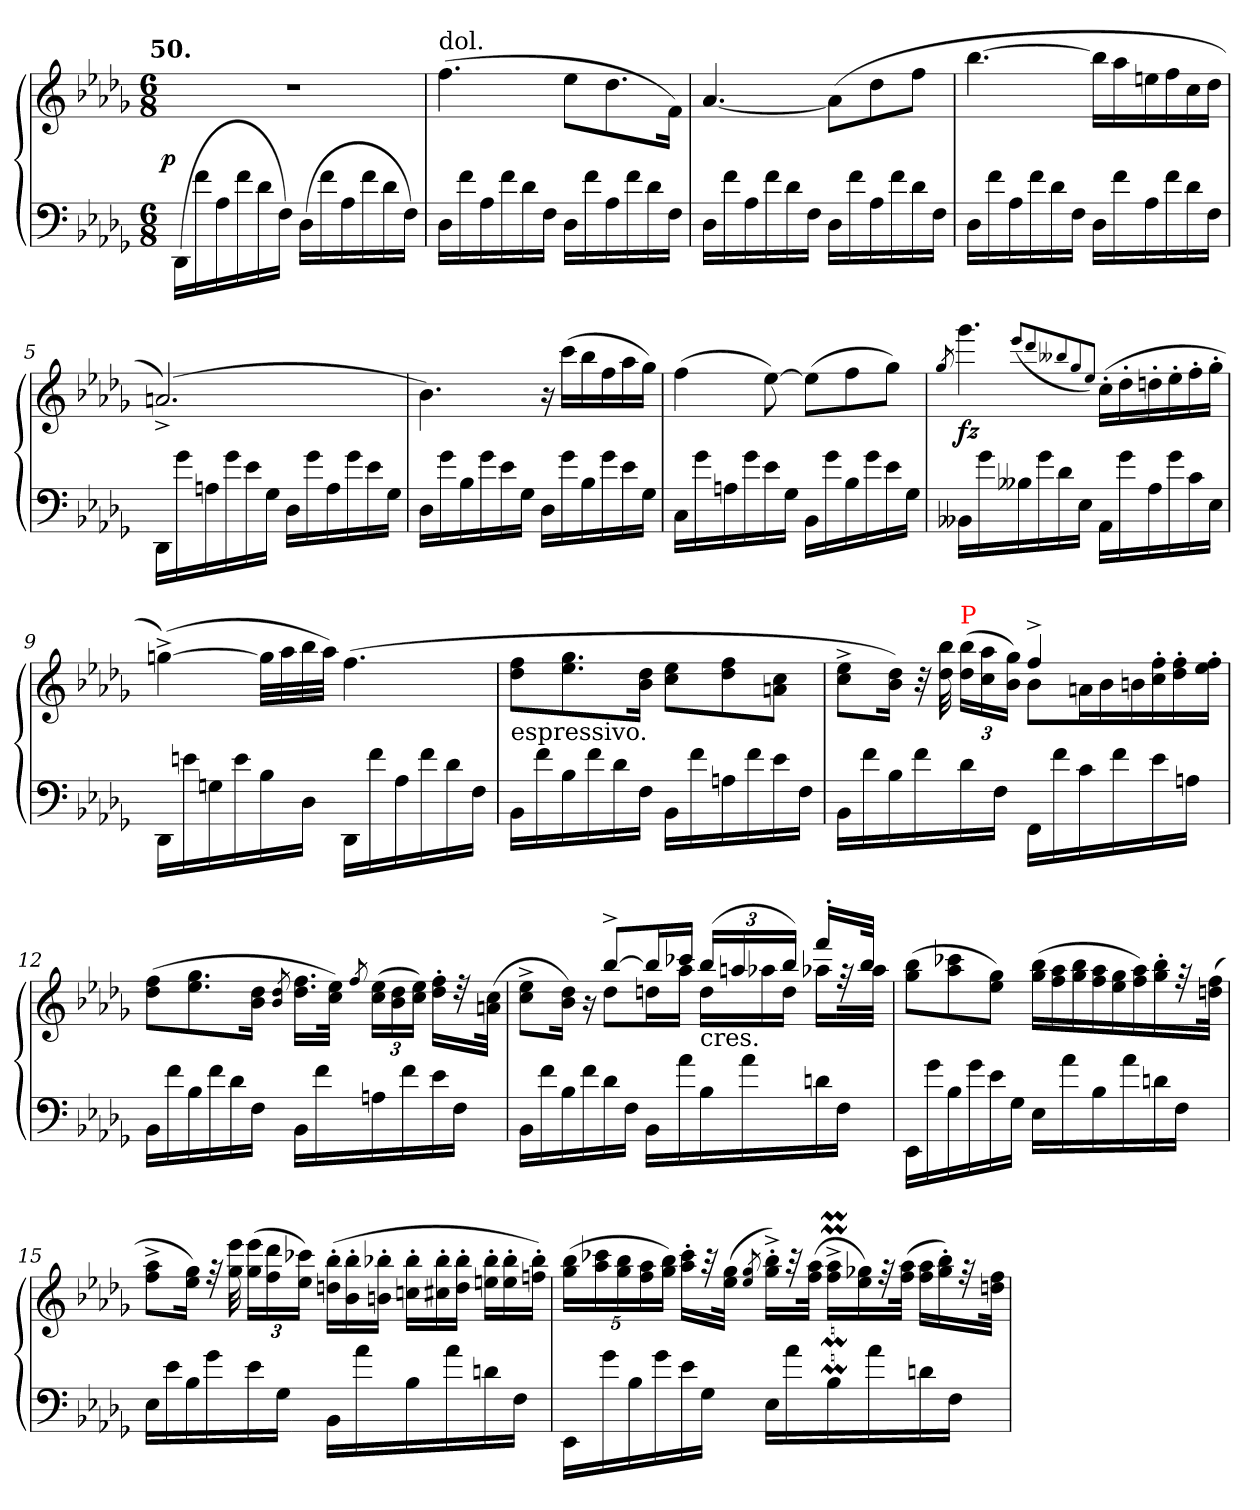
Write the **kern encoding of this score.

**kern	**kern	**dynam
*part1	*part1	*part1
*staff2	*staff1	*staff1/2
*clefF4	*clefG2	*
*k[b-e-a-d-g-]	*k[b-e-a-d-g-]	*
*D-:	*D-:	*
!!LO:TX:omd:t= 50.
*M6/8	*M6/8	*
*MM75	*MM75	*
=1	=1	=1
!	!	!LO:DY:rj
(>16DD-\LL	2.rdd	p
16f	.	.
16A-	.	.
16f	.	.
16d-	.	.
16FJJ)	.	.
(>16D-LL	.	.
16f	.	.
16A-	.	.
16f	.	.
16d-	.	.
16FJJ)	.	.
=2	=2	=2
!	!LO:TX:a:t=dol.	!
16D-LL	(>4.ff	.
16f	.	.
16A-	.	.
16f	.	.
16d-	.	.
16FJJ	.	.
16D-LL	8ee-L	.
16f	.	.
16A-	8.dd-	.
16f	.	.
16d-	.	.
16FJJ	16fJk)	.
=3	=3	=3
16D-LL	[4.a-	.
16f	.	.
16A-	.	.
16f	.	.
16d-	.	.
16FJJ	.	.
16D-LL	(>8a-L]	.
16f	.	.
16A-	8dd-	.
16f	.	.
16d-	8ffJ	.
16FJJ	.	.
=4	=4	=4
16D-LL	[4.bb-	.
16f	.	.
16A-	.	.
16f	.	.
16d-	.	.
16FJJ	.	.
16D-LL	16bb-LL]	.
16f	16aa-	.
16A-	16een	.
16f	16ff	.
16d-	16cc	.
16FJJ	16dd-JJ	.
=5	=5	=5
16DD-LL	(<2.an^>/)	.
16g-	.	.
16An	.	.
16g-	.	.
16e-	.	.
16G-JJ	.	.
16D-LL	.	.
16g-	.	.
16A	.	.
16g-	.	.
16e-	.	.
16G-JJ	.	.
=6	=6	=6
16D-LL	4.b-)	.
16g-	.	.
16B-	.	.
16g-	.	.
16e-	.	.
16G-JJ	.	.
16D-LL	16r	.
16g-	(>16cccLL	.
16B-	16bb-	.
16g-	16ff	.
16e-	16aa-	.
16G-JJ	16gg-JJ)	.
=7	=7	=7
16CLL	(>4ff	.
16g-	.	.
16An	.	.
16g-	.	.
16e-	[8ee-)	.
16G-JJ	.	.
16BB-LL	(>8ee-L]	.
16g-	.	.
16B-	8ff	.
16g-	.	.
16e-	8gg-J)	.
16G-JJ	.	.
=8	=8	=8
.	8qgg-/	.
16BB--XLL	4.ggg-	fz
16g-	.	.
16B--X	.	.
16g-	.	.
16d-	.	.
16E-JJ	.	.
.	(<8qeee-/L	.
.	8qddd-/	.
.	8qbb--X/	.
.	8qgg-/	.
.	8qee-/J)	.
16AA-LL	(>16cc'>LL	.
16g-	16dd-'>	.
16A-	16ddn'>	.
16g-	16ee-'>	.
16c	16ff'>	.
16E-JJ	16gg-'>JJ	.
=9	=9	=9
16DD-LL	(>[4ggn^<)	.
16en	.	.
16Gn	.	.
16e	.	.
16B-	32ggLLL]	.
.	32aa-	.
16D-JJ	32bb-	.
.	32aa-JJJ)	.
16DD-LL	(>4.ff	.
16f	.	.
16A-	.	.
16f	.	.
16d-	.	.
16FJJ	.	.
=10	=10	=10
!	!LO:TX:b:t=espressivo.	!
16BB-LL	8ff 8dd-L	.
16f	.	.
16B-	8.gg- 8.ee-	.
16f	.	.
16d-	.	.
16FJJ	16dd- 16b-Jk	.
16BB-LL	8ee- 8ccL	.
16f	.	.
16An	8ff 8dd-	.
16f	.	.
16e-	8cc 8anJ	.
16FJJ	.	.
=11	=11	=11
*	*^	*
16BB-LL	4.ryy	8ee-^< 8cc^<L	.
16f	.	.	.
16B-	.	16dd- 16b-Jk)	.
16f	.	32r	.
.	.	32bb- 32dd-	.
*	*	*Xbrackettup	*
!	!	!LO:TX:a:color=red:t=P	!
16d-	.	(>24bb- 24dd-LL	.
.	.	24aa- 24cc	.
16FJJ	.	.	.
.	.	24gg- 24b-JJ)	.
16FFLL	4ff^>	8b-L	.
16f	.	.	.
*	*	*Xtuplet	*
16c	.	24anL	.
.	.	24b-	.
16f	.	.	.
.	.	24bn	.
16e-	8ryy	24ff'> 24cc'>	.
.	.	24ff'> 24dd-'>	.
16AnJJ	.	.	.
.	.	24ff'> 24ee-'>JJ	.
*	*v	*v	*
=12	=12	=12
16BB-LL	(>8ff 8dd-L	.
16f	.	.
16B-	8.gg- 8.ee-	.
16f	.	.
16d-	.	.
16FJJ	16dd- 16b-Jk	.
.	8qb-/ 8qdd-/	.
16BB-LL	16.ff 16.dd-LL	.
16f	.	.
.	32ee- 32ccJJk)	.
.	8qff/	.
*	*tuplet	*
16An	(>24ee- 24ccLL	.
.	24dd- 24b-	.
16f	.	.
.	24ee- 24ccJJ)	.
16e-	16ff'> 16dd-'>LL	.
16FJJ	32rdd	.
.	(>32cc 32anJJk	.
=13	=13	=13
*	*^	*
16BB-LL	4ryy	8ee-^< 8cc^<L	.
16f	.	.	.
16B-	.	16dd- 16b-Jk)	.
16f	.	16r	.
16d-	[8bb-^>L	8dd-L	.
16FJJ	.	.	.
16BB-LL	16bb-L]	16ddnL	.
16a-	16ccc-XJJ	16aa-JJ	.
*	*	*Xtuplet	*
!	!LO:TX:c:t=cres.	!	!
16B-	(>24bb-LL	24ddLL	.
.	24aan	24aa-X	.
16a-	.	.	.
.	24bb-JJ)	24ddJJ	.
16dn	16fff'>LL	16aa-XLL	.
16FJJ	32rff	32ryy	.
.	32bb-JJk	32aa-JJk	.
*	*v	*v	*
=14	=14	=14
16EE-LL	(>8bb- 8gg-L	.
16g-	.	.
16B-	8ccc-X 8aa-	.
16g-	.	.
16e-	8gg- 8ee-J)	.
16G-JJ	.	.
16E-LL	(>24bb- 24gg-LL	.
.	24aa- 24ff	.
16a-	.	.
.	24bb- 24gg-	.
16B-	24aa- 24ff	.
.	24gg- 24ee-	.
16a-	.	.
.	24aa- 24ff)	.
16dn	16bb-'> 16gg-'>	.
16FJJ	32rff	.
.	(>32ff 32ddnJJk	.
=15	=15	=15
16E-LL	8aa-^< 8ff^<L	.
16e-	.	.
16B-	16gg- 16ee-Jk)	.
16g-	32rff	.
.	32eee- 32gg-	.
*	*tuplet	*
16e-	(>24eee- 24gg-LL	.
.	24ddd- 24ff	.
16G-JJ	.	.
.	24ccc-X 24ee-JJ)	.
*	*Xtuplet	*
16BB-LL	(>24bb-'> 24ddn'>LL	.
.	24bb-'> 24b-'>	.
16a-	.	.
.	24bb-X'> 24bn'>JJ	.
16B-	24bb-'> 24ccn'>LL	.
.	24bb-'> 24cc#X'>	.
16a-	.	.
.	24bb-'> 24dd'>JJ	.
16dn	24bb-'> 24een'>LL	.
.	24bb-'> 24ee'>	.
16FJJ	.	.
.	24bb-'> 24ffn'>JJ)	.
=16	=16	=16
*	*tuplet	*
16EE-LL	(>20bb- 20gg-LL	.
.	20ccc-X 20aa-	.
16g-	.	.
.	20bb- 20gg-	.
16B-	.	.
.	20aa- 20ff	.
16g-	.	.
.	20bb- 20gg-JJ)	.
16e-	16ccc-'> 16aa-'>LL	.
16G-JJ	32raa	.
.	(>32gg- 32ee-JJk	.
.	8qee-/ 8qgg-/	.
16E-LL	16bb-'>^< 16gg-'>^<LL)	.
16a-	32raa	.
.	(>32aa- 32ffJJk	.
*	*Xtuplet	*
16B-	24aa-M^< 24ffM^<LL	.
.	24gg- 24ee-)	.
16a-	.	.
.	48rff	.
.	(>48aa- 48ffJJk	.
16dn	24aa- 24ffLL	.
.	24bb-'> 24gg-'>)	.
16FJJ	.	.
.	48rff	.
.	48ff 48ddnJJk	.
=	=	=
*-	*-	*-
